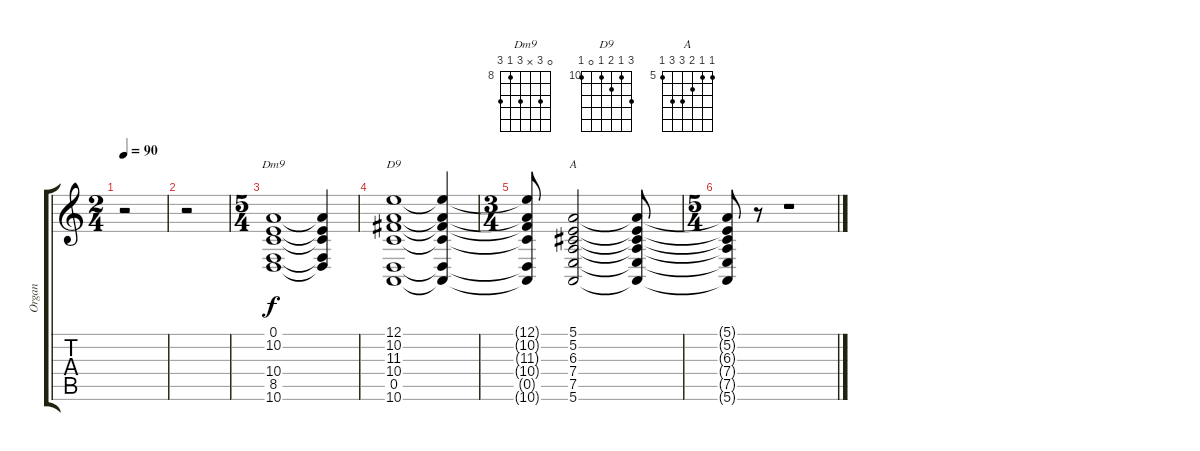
\track ("Organ" "Organ") {instrument reedorgan}
\staff {score tabs}
\tuning (E4 B3 G3 D3 A2 E2) {hide}
\chord ("Dm9" 0 10 x 10 8 10) {firstfret 8}
\chord ("D9" 12 10 11 10 0 10) {firstfret 10}
\chord ("A" 5 5 6 7 7 5) {firstfret 5}
\ts (2 4)
\tempo 90
\clef g2
\ks c
r.2{dy f} |
r.2 |
\ts (5 4)
(0.1 10.2 10.4 8.5 10.6).1{ch "Dm9"} (0.1{t} 10.2{t} 10.4{t} 8.5{t} 10.6{t}).4 |
(12.1 10.2 11.3 10.4 0.5 10.6).1{ch "D9"} (12.1{t} 10.2{t} 11.3{t} 10.4{t} 0.5{t} 10.6{t}).4 |
\ts (3 4)
(12.1{t} 10.2{t} 11.3{t} 10.4{t} 0.5{t} 10.6{t}).8 (5.1 5.2 6.3 7.4 7.5 5.6).2{ch "A"} (5.1{t} 5.2{t} 6.3{t} 7.4{t} 7.5{t} 5.6{t}).8 |
\ts (5 4)
(5.1{t} 5.2{t} 6.3{t} 7.4{t} 7.5{t} 5.6{t}).8 r.8 r.1
